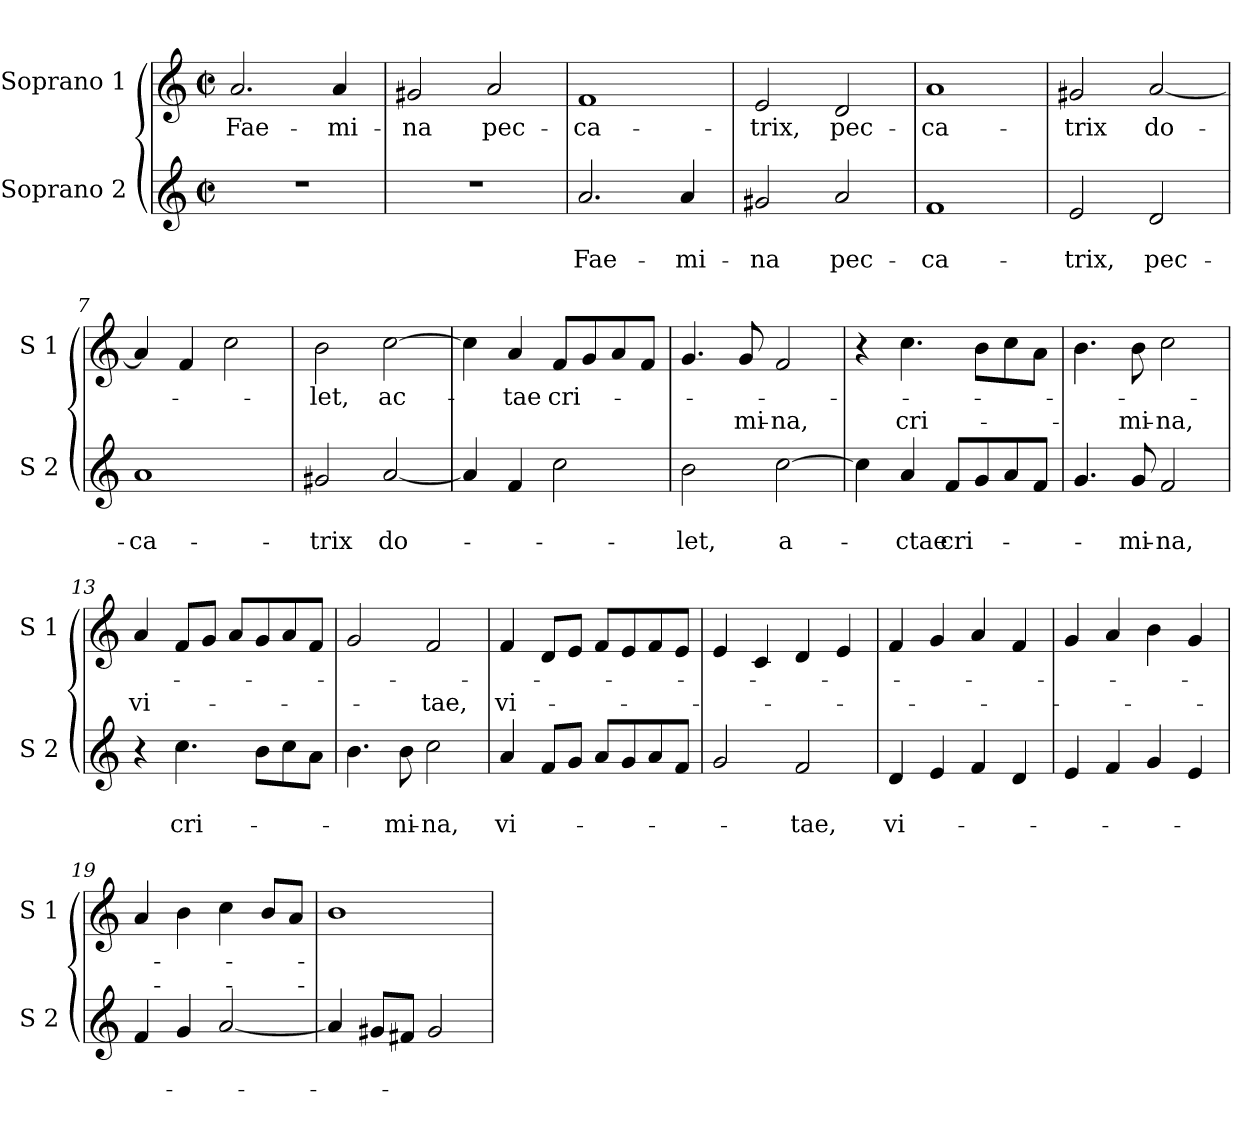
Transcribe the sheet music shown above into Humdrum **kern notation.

**kern	**text	**text	**kern	**text	**text
*part2	*part2	*part2	*part1	*part1	*part1
*staff2	*staff2	*staff2	*staff1	*staff1	*staff1
*I"Soprano 2	*	*	*I"Soprano 1	*	*
*I'S 2	*	*	*I'S 1	*	*
*clefG2	*	*	*clefG2	*	*
*k[]	*	*	*k[]	*	*
*C:	*	*	*C:	*	*
*M2/2	*	*	*M2/2	*	*
*met(c|)	*	*	*met(c|)	*	*
=1	=1	=1	=1	=1	=1
!	!	!	!	!LO:LY:b	!
1r	.	.	2.a/	Fae-	.
!	!	!	!	!LO:LY:b	!
.	.	.	4a/	-mi-	.
=2	=2	=2	=2	=2	=2
!	!	!	!	!LO:LY:b	!
1r	.	.	2g#X/	-na	.
!	!	!	!	!LO:LY:b	!
.	.	.	2a/	pec-	.
=3	=3	=3	=3	=3	=3
!	!	!LO:LY:b	!	!LO:LY:b	!
2.a/	.	Fae-	1f	-ca-	.
!	!	!LO:LY:b	!	!	!
4a/	.	-mi-	.	.	.
=4	=4	=4	=4	=4	=4
!	!	!LO:LY:b	!	!LO:LY:b	!
2g#X/	.	-na	2e/	-trix,	.
!	!	!LO:LY:b	!	!LO:LY:b	!
2a/	.	pec-	2d/	pec-	.
=5	=5	=5	=5	=5	=5
!	!	!LO:LY:b	!	!LO:LY:b	!
1f	.	-ca-	1a	-ca-	.
!!LO:LB:g=z
=6	=6	=6	=6	=6	=6
!	!	!LO:LY:b	!	!LO:LY:b	!
2e/	.	-trix,	2g#X/	-trix	.
!	!	!LO:LY:b	!	!LO:LY:b	!
2d/	.	pec-	[2a/	do-	.
=7	=7	=7	=7	=7	=7
!	!	!LO:LY:b	!	!	!
1a	.	-ca-	4a/]	.	.
.	.	.	4f/	.	.
.	.	.	2cc\	.	.
=8	=8	=8	=8	=8	=8
!	!	!LO:LY:b	!	!LO:LY:b	!
2g#X/	.	-trix	2b\	-let,	.
!	!	!LO:LY:b	!	!LO:LY:b	!
[2a/	.	do-	[2cc\	ac-	.
=9	=9	=9	=9	=9	=9
4a/]	.	.	4cc\]	.	.
!	!	!	!	!LO:LY:b	!
4f/	.	.	4a/	-tae	.
!	!	!	!	!LO:LY:b	!
2cc\	.	.	8f/L	cri-	.
.	.	.	8g/	.	.
.	.	.	8a/	.	.
.	.	.	8f/J	.	.
=10	=10	=10	=10	=10	=10
!	!	!LO:LY:b	!	!	!
2b\	.	-let,	4.g/	.	.
!	!	!	!	!	!LO:LY:b
.	.	.	8g/	.	mi-
!	!	!LO:LY:b	!	!	!LO:LY:b
[2cc\	.	a-	2f/	.	-na,
!!LO:LB:g=z
=11	=11	=11	=11	=11	=11
4cc\]	.	.	4r	.	.
!	!	!LO:LY:b	!	!	!LO:LY:b
4a/	.	-ctae	4.cc\	.	cri-
!	!	!LO:LY:b	!	!	!
8f/L	.	cri-	.	.	.
8g/	.	.	8b\L	.	.
8a/	.	.	8cc\	.	.
8f/J	.	.	8a\J	.	.
=12	=12	=12	=12	=12	=12
4.g/	.	.	4.b\	.	.
!	!	!LO:LY:b	!	!	!LO:LY:b
8g/	.	-mi-	8b\	.	-mi-
!	!	!LO:LY:b	!	!	!LO:LY:b
2f/	.	-na,	2cc\	.	-na,
=13	=13	=13	=13	=13	=13
!	!	!	!	!	!LO:LY:b
4r	.	.	4a/	.	vi-
!	!	!LO:LY:b	!	!	!
4.cc\	.	cri-	8f/L	.	.
.	.	.	8g/J	.	.
.	.	.	8a/L	.	.
8b\L	.	.	8g/	.	.
8cc\	.	.	8a/	.	.
8a\J	.	.	8f/J	.	.
=14	=14	=14	=14	=14	=14
4.b\	.	.	2g/	.	.
!	!	!LO:LY:b	!	!	!
8b\	.	-mi-	.	.	.
!	!	!LO:LY:b	!	!	!LO:LY:b
2cc\	.	-na,	2f/	.	-tae,
=15	=15	=15	=15	=15	=15
!	!	!LO:LY:b	!	!	!LO:LY:b
4a/	.	vi-	4f/	.	vi-
8f/L	.	.	8d/L	.	.
8g/J	.	.	8e/J	.	.
8a/L	.	.	8f/L	.	.
8g/	.	.	8e/	.	.
8a/	.	.	8f/	.	.
8f/J	.	.	8e/J	.	.
!!LO:LB:g=z
=16	=16	=16	=16	=16	=16
2g/	.	.	4e/	.	.
.	.	.	4c/	.	.
!	!	!LO:LY:b	!	!	!
2f/	.	-tae,	4d/	.	.
.	.	.	4e/	.	.
=17	=17	=17	=17	=17	=17
!	!	!LO:LY:b	!	!	!
4d/	.	vi-	4f/	.	.
4e/	.	.	4g/	.	.
4f/	.	.	4a/	.	.
4d/	.	.	4f/	.	.
=18	=18	=18	=18	=18	=18
4e/	.	.	4g/	.	.
4f/	.	.	4a/	.	.
4g/	.	.	4b\	.	.
4e/	.	.	4g/	.	.
=19	=19	=19	=19	=19	=19
4f/	.	.	4a/	.	.
4g/	.	.	4b\	.	.
[2a/	.	.	4cc\	.	.
.	.	.	8b/L	.	.
.	.	.	8a/J	.	.
=20	=20	=20	=20	=20	=20
4a/]	.	.	1b	.	.
8g#X/L	.	.	.	.	.
8f#X/J	.	.	.	.	.
2g#/	.	.	.	.	.
=	=	=	=	=	=
*-	*-	*-	*-	*-	*-
